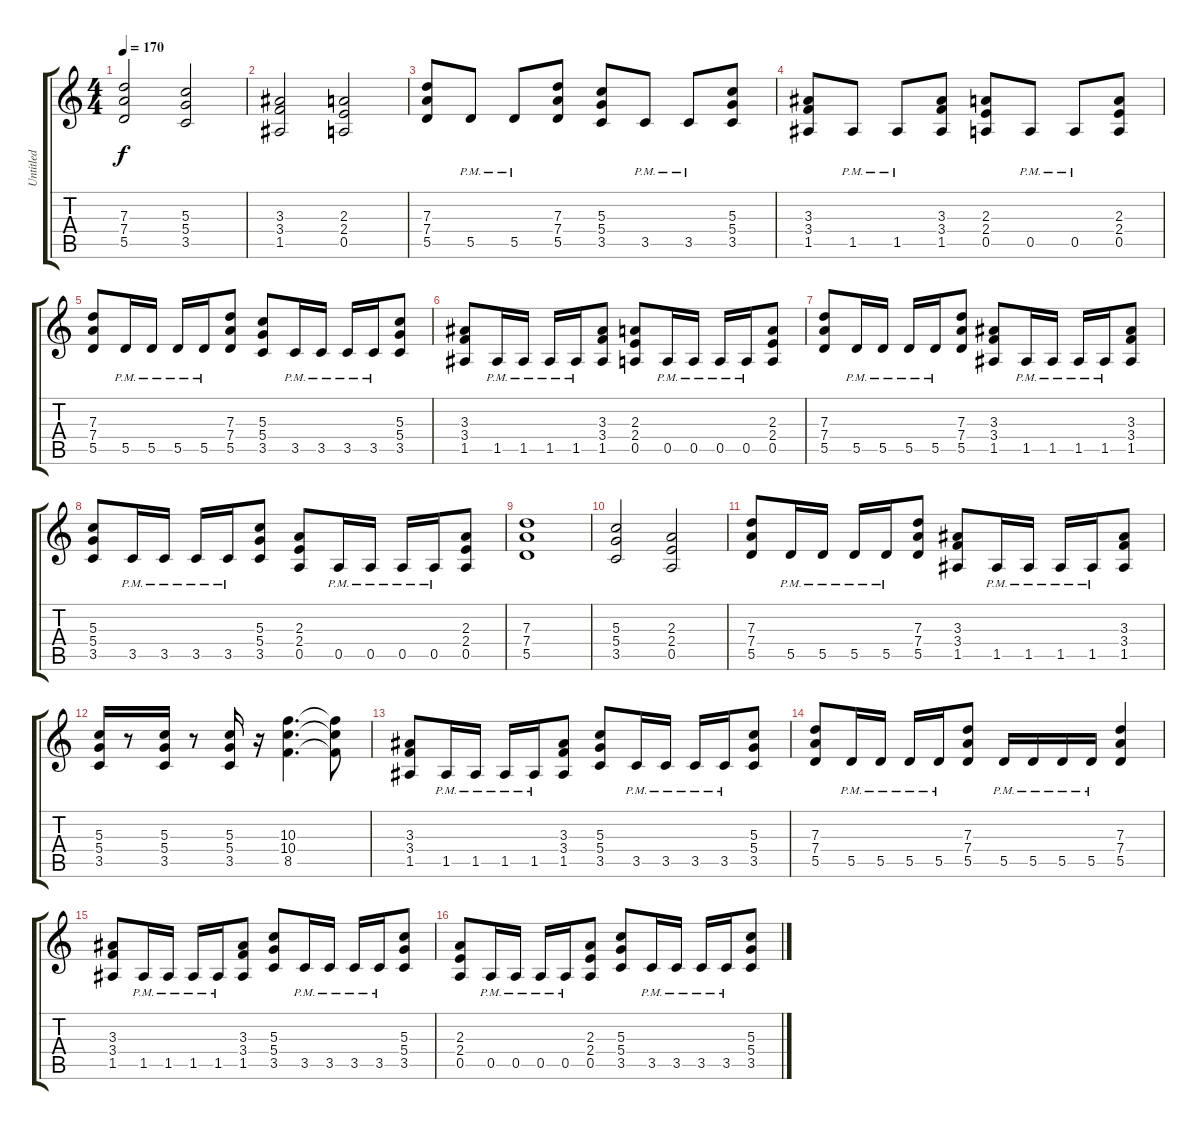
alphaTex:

\track ("Untitled" "Untitled") {instrument overdrivenguitar}
\staff {score tabs}
\tuning (E4 B3 G3 D3 A2 E2) {hide}
\ts (4 4)
\tempo 170
\clef g2
\ks c
(7.3 7.4 5.5).2{dy f instrument overdrivenguitar} (5.3 5.4 3.5).2 |
(3.3 3.4 1.5).2 (2.3 2.4 0.5).2 |
(7.3 7.4 5.5).8 5.5{pm}.8 5.5{pm}.8 (7.3 7.4 5.5).8 (5.3 5.4 3.5).8 3.5{pm}.8 3.5{pm}.8 (5.3 5.4 3.5).8 |
(3.3 3.4 1.5).8 1.5{pm}.8 1.5{pm}.8 (3.3 3.4 1.5).8 (2.3 2.4 0.5).8 0.5{pm}.8 0.5{pm}.8 (2.3 2.4 0.5).8 |
(7.3 7.4 5.5).8 5.5{pm}.16 5.5{pm}.16 5.5{pm}.16 5.5{pm}.16 (7.3 7.4 5.5).8 (5.3 5.4 3.5).8 3.5{pm}.16 3.5{pm}.16 3.5{pm}.16 3.5{pm}.16 (5.3 5.4 3.5).8 |
(3.3 3.4 1.5).8 1.5{pm}.16 1.5{pm}.16 1.5{pm}.16 1.5{pm}.16 (3.3 3.4 1.5).8 (2.3 2.4 0.5).8 0.5{pm}.16 0.5{pm}.16 0.5{pm}.16 0.5{pm}.16 (2.3 2.4 0.5).8 |
(7.3 7.4 5.5).8 5.5{pm}.16 5.5{pm}.16 5.5{pm}.16 5.5{pm}.16 (7.3 7.4 5.5).8 (3.3 3.4 1.5).8 1.5{pm}.16 1.5{pm}.16 1.5{pm}.16 1.5{pm}.16 (3.3 3.4 1.5).8 |
(5.3 5.4 3.5).8 3.5{pm}.16 3.5{pm}.16 3.5{pm}.16 3.5{pm}.16 (5.3 5.4 3.5).8 (2.3 2.4 0.5).8 0.5{pm}.16 0.5{pm}.16 0.5{pm}.16 0.5{pm}.16 (2.3 2.4 0.5).8 |
(7.3 7.4 5.5).1 |
(5.3 5.4 3.5).2 (2.3 2.4 0.5).2 |
(7.3 7.4 5.5).8 5.5{pm}.16 5.5{pm}.16 5.5{pm}.16 5.5{pm}.16 (7.3 7.4 5.5).8 (3.3 3.4 1.5).8 1.5{pm}.16 1.5{pm}.16 1.5{pm}.16 1.5{pm}.16 (3.3 3.4 1.5).8 |
(5.3 5.4 3.5).16 r.8 (5.3 5.4 3.5).16 r.8 (5.3 5.4 3.5).16 r.16 (10.3 10.4 8.5).4{d} (10.3{t} 10.4{t} 8.5{t}).8 |
(3.3 3.4 1.5).8 1.5{pm}.16 1.5{pm}.16 1.5{pm}.16 1.5{pm}.16 (3.3 3.4 1.5).8 (5.3 5.4 3.5).8 3.5{pm}.16 3.5{pm}.16 3.5{pm}.16 3.5{pm}.16 (5.3 5.4 3.5).8 |
(7.3 7.4 5.5).8 5.5{pm}.16 5.5{pm}.16 5.5{pm}.16 5.5{pm}.16 (7.3 7.4 5.5).8 5.5{pm}.16 5.5{pm}.16 5.5{pm}.16 5.5{pm}.16 (7.3 7.4 5.5).4 |
(3.3 3.4 1.5).8 1.5{pm}.16 1.5{pm}.16 1.5{pm}.16 1.5{pm}.16 (3.3 3.4 1.5).8 (5.3 5.4 3.5).8 3.5{pm}.16 3.5{pm}.16 3.5{pm}.16 3.5{pm}.16 (5.3 5.4 3.5).8 |
(2.3 2.4 0.5).8 0.5{pm}.16 0.5{pm}.16 0.5{pm}.16 0.5{pm}.16 (2.3 2.4 0.5).8 (5.3 5.4 3.5).8 3.5{pm}.16 3.5{pm}.16 3.5{pm}.16 3.5{pm}.16 (5.3 5.4 3.5).8
